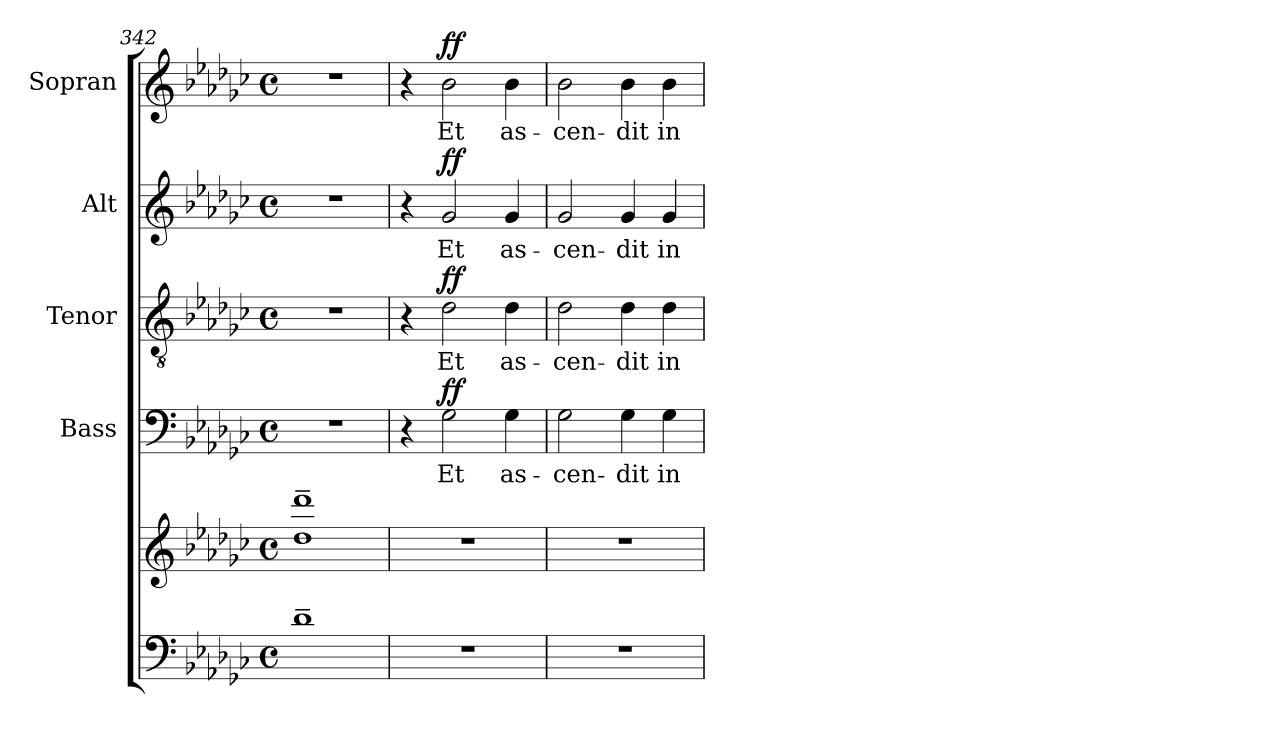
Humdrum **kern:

**kern	**kern	**kern	**text	**dynam	**kern	**text	**dynam	**kern	**text	**dynam	**kern	**text	**dynam
*part5	*part5	*part4	*part4	*part4	*part3	*part3	*part3	*part2	*part2	*part2	*part1	*part1	*part1
*staff6	*staff5	*staff4	*staff4	*staff4	*staff3	*staff3	*staff3	*staff2	*staff2	*staff2	*staff1	*staff1	*staff1
*	*	*I"Bass	*	*	*I"Tenor	*	*	*I"Alt	*	*	*I"Sopran	*	*
*	*	*I'B.	*	*	*I'T.	*	*	*I'A.	*	*	*I'S.	*	*
*clefF4	*clefG2	*clefF4	*	*	*clefGv2	*	*	*clefG2	*	*	*clefG2	*	*
*k[b-e-a-d-g-c-]	*k[b-e-a-d-g-c-]	*k[b-e-a-d-g-c-]	*	*	*k[b-e-a-d-g-c-]	*	*	*k[b-e-a-d-g-c-]	*	*	*k[b-e-a-d-g-c-]	*	*
*G-:	*G-:	*G-:	*	*	*G-:	*	*	*G-:	*	*	*G-:	*	*
*M4/4	*M4/4	*M4/4	*	*	*M4/4	*	*	*M4/4	*	*	*M4/4	*	*
*met(c)	*met(c)	*met(c)	*	*	*met(c)	*	*	*met(c)	*	*	*met(c)	*	*
=342	=342	=342	=342	=342	=342	=342	=342	=342	=342	=342	=342	=342	=342
1d-~>	1dd-~> 1ddd-~>	1r	.	.	1r	.	.	1r	.	.	1r	.	.
=343	=343	=343	=343	=343	=343	=343	=343	=343	=343	=343	=343	=343	=343
1r	1r	4r	.	.	4r	.	.	4r	.	.	4r	.	.
!	!	!	!LO:LY:b	!LO:DY:a	!	!LO:LY:b	!LO:DY:a	!	!LO:LY:b	!LO:DY:a	!	!LO:LY:b	!LO:DY:a
.	.	2G-\	Et	ff	2d-\	Et	ff	2g-/	Et	ff	2b-\	Et	ff
!	!	!	!LO:LY:b	!	!	!LO:LY:b	!	!	!LO:LY:b	!	!	!LO:LY:b	!
.	.	4G-\	as-	.	4d-\	as-	.	4g-/	as-	.	4b-\	as-	.
=344	=344	=344	=344	=344	=344	=344	=344	=344	=344	=344	=344	=344	=344
!	!	!	!LO:LY:b	!	!	!LO:LY:b	!	!	!LO:LY:b	!	!	!LO:LY:b	!
1r	1r	2G-\	-cen-	.	2d-\	-cen-	.	2g-/	-cen-	.	2b-\	-cen-	.
!	!	!	!LO:LY:b	!	!	!LO:LY:b	!	!	!LO:LY:b	!	!	!LO:LY:b	!
.	.	4G-\	-dit	.	4d-\	-dit	.	4g-/	-dit	.	4b-\	-dit	.
!	!	!	!LO:LY:b	!	!	!LO:LY:b	!	!	!LO:LY:b	!	!	!LO:LY:b	!
.	.	4G-\	in	.	4d-\	in	.	4g-/	in	.	4b-\	in	.
=	=	=	=	=	=	=	=	=	=	=	=	=	=
*-	*-	*-	*-	*-	*-	*-	*-	*-	*-	*-	*-	*-	*-
